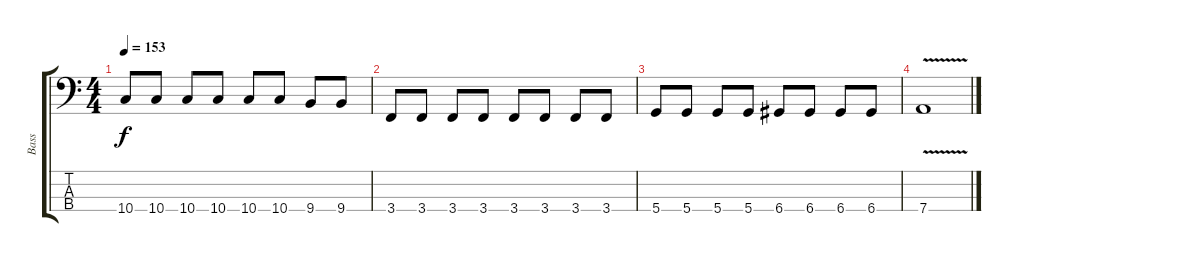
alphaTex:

\track ("Bass" "Bass") {instrument electricbassfinger}
\staff {score tabs}
\tuning (G2 D2 A1 D1) {hide}
\ts (4 4)
\tempo 153
\clef f4
\ks c
10.4.8{dy f} 10.4.8 10.4.8 10.4.8 10.4.8 10.4.8 9.4.8 9.4.8 |
3.4.8 3.4.8 3.4.8 3.4.8 3.4.8 3.4.8 3.4.8 3.4.8 |
5.4.8 5.4.8 5.4.8 5.4.8 6.4.8 6.4.8 6.4.8 6.4.8 |
7.4{v}.1
